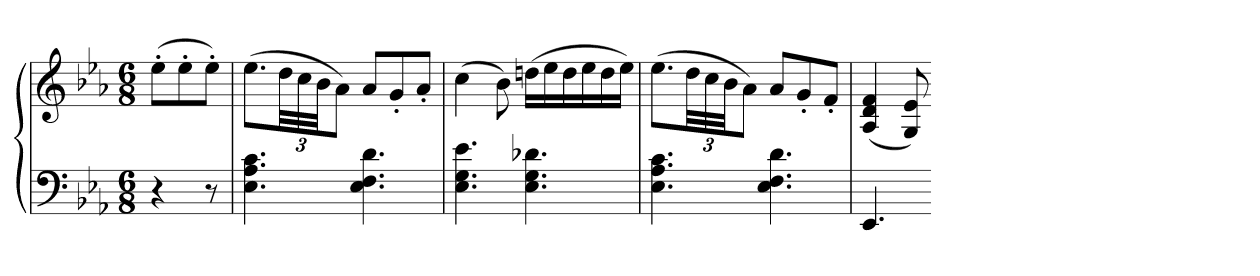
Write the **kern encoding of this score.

**kern	**kern
*part1	*part1
*staff2	*staff1
*clefF4	*clefG2
*k[b-e-a-]	*k[b-e-a-]
*M6/8	*M6/8
=	=
4r	(8ee-'L
.	8ee-'
8r	8ee-'J)
=49	=49
4.E- 4.A- 4.c	(8.ee-L
.	48ddLL
.	48cc
.	48b-JJ
.	8a-J)
4.E- 4.F 4.d	8a-L
.	8g'
.	8a-'J
=50	=50
4.E- 4.G 4.e-	(4cc
.	8b-)
4.E- 4.G 4.d-X	(16ddnLL
.	16ee-
.	16dd
.	16ee-
.	16dd
.	16ee-JJ)
=51	=51
4.E- 4.A- 4.c	(8.ee-L
.	48ddLL
.	48cc
.	48b-JJ
.	8a-J)
4.E- 4.F 4.d	8a-L
.	8g'
.	8f'J
=52	=52
4.EE-	(4A- 4d 4f
.	8G 8e-)
=-	=-
*-	*-
